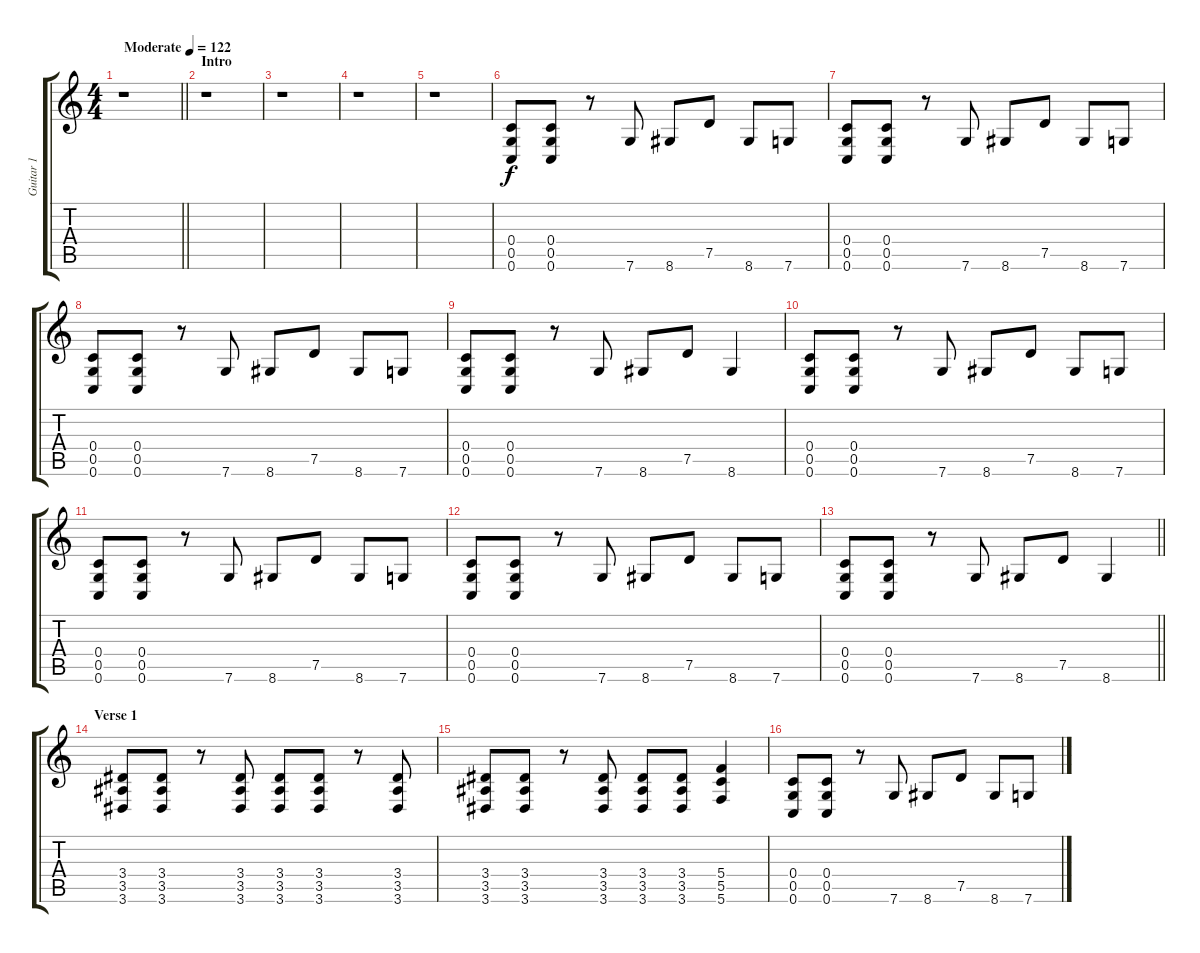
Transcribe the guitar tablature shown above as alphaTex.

\track ("Guitar 1" "Guitar 1") {instrument distortionguitar}
\staff {score tabs}
\tuning (D4 A3 F3 C3 G2 C2) {hide}
\ts (4 4)
\tempo (122 "Moderate")
\clef g2
\barLineRight lightlight
\ks c
r.1{dy f instrument distortionguitar} |
\section ("" "Intro")
r.1 |
r.1 |
r.1 |
r.1 |
(0.4 0.5 0.6).8 (0.4 0.5 0.6).8 r.8 7.6.8 8.6.8 7.5.8 8.6.8 7.6.8 |
(0.4 0.5 0.6).8 (0.4 0.5 0.6).8 r.8 7.6.8 8.6.8 7.5.8 8.6.8 7.6.8 |
(0.4 0.5 0.6).8 (0.4 0.5 0.6).8 r.8 7.6.8 8.6.8 7.5.8 8.6.8 7.6.8 |
(0.4 0.5 0.6).8 (0.4 0.5 0.6).8 r.8 7.6.8 8.6.8 7.5.8 8.6.4 |
(0.4 0.5 0.6).8 (0.4 0.5 0.6).8 r.8 7.6.8 8.6.8 7.5.8 8.6.8 7.6.8 |
(0.4 0.5 0.6).8 (0.4 0.5 0.6).8 r.8 7.6.8 8.6.8 7.5.8 8.6.8 7.6.8 |
(0.4 0.5 0.6).8 (0.4 0.5 0.6).8 r.8 7.6.8 8.6.8 7.5.8 8.6.8 7.6.8 |
\barLineRight lightlight
(0.4 0.5 0.6).8 (0.4 0.5 0.6).8 r.8 7.6.8 8.6.8 7.5.8 8.6.4 |
\section ("" "Verse 1")
(3.4 3.5 3.6).8 (3.4 3.5 3.6).8 r.8 (3.4 3.5 3.6).8 (3.4 3.5 3.6).8 (3.4 3.5 3.6).8 r.8 (3.4 3.5 3.6).8 |
(3.4 3.5 3.6).8 (3.4 3.5 3.6).8 r.8 (3.4 3.5 3.6).8 (3.4 3.5 3.6).8 (3.4 3.5 3.6).8 (5.4 5.5 5.6).4 |
(0.4 0.5 0.6).8 (0.4 0.5 0.6).8 r.8 7.6.8 8.6.8 7.5.8 8.6.8 7.6.8
